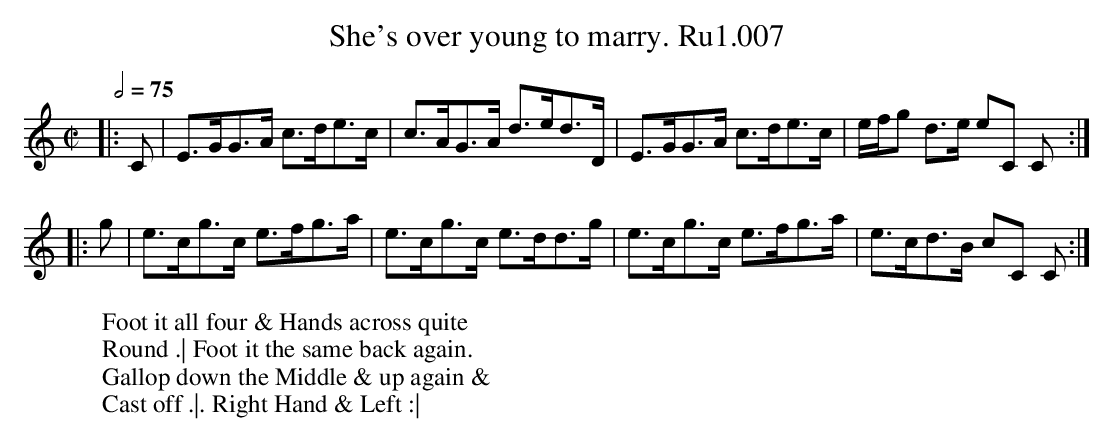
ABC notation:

X:1
T:She's over young to marry. Ru1.007
M:C|
L:1/8
W:Foot it all four & Hands across quite
W:Round .| Foot it the same back again.
W:Gallop down the Middle & up again &
W:Cast off .|. Right Hand & Left :|
Q:2/4=75
K:C
|:C | E>GG>A c>de>c | c>AG>A d>ed>D | E>GG>A c>de>c | e/f/g d>e eC C :|
|: g | e>cg>c e>fg>a | e>cg>c e>dd>g | e>cg>c e>fg>a | e>cd>B cC C :|
